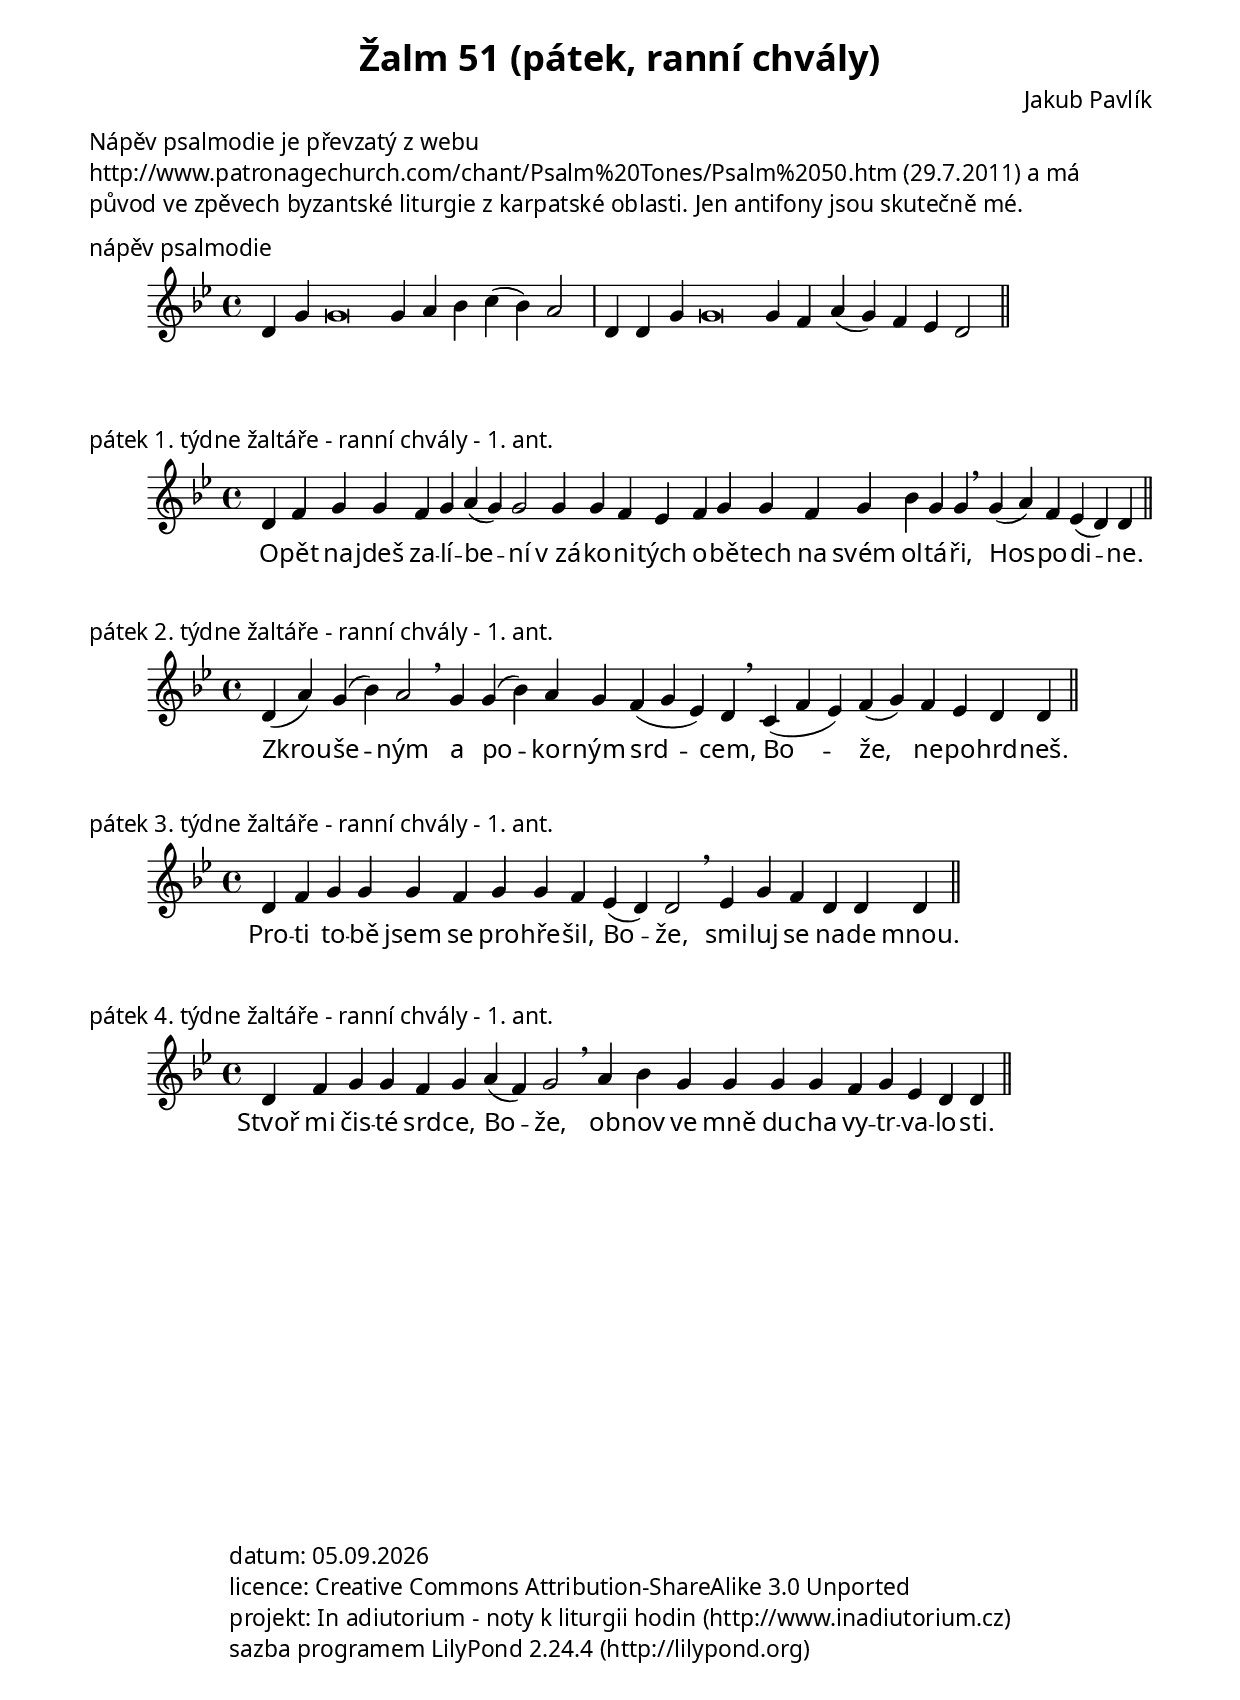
\version "2.12.3"

\header {
  title = "Žalm 51 (pátek, ranní chvály)"
  composer = "Jakub Pavlík"
}

\include "spolecne.ly"

\markup\wordwrap {
  Nápěv psalmodie je převzatý z webu
  \with-url #"http://www.patronagechurch.com/chant/Psalm%20Tones/Psalm%2050.htm" {
    http://www.patronagechurch.com/chant/Psalm%20Tones/Psalm%2050.htm
  } (29.7.2011) a má původ ve zpěvech byzantské liturgie z karpatské
  oblasti. Jen antifony jsou skutečně mé.
}

\score {
  \relative c' {
    \key g\minor
    \cadenzaOn
    d4 g g\breve g4 a bes c( bes) a2 \bar "|"
    d,4 d g g\breve g4 f a( g) f es d2 \bar "||"
  }
  \header {
    piece = "nápěv psalmodie"
  }
}

\score {
  \relative c' {
    \key g\minor
    \cadenzaOn
    d4 f g g f g a( g) g2 g4 g f es f g g f g bes g g \breathe g( a) f es( d) d \bar "||"
  }
  \addlyrics {
    O -- pět na -- jdeš za -- lí -- be -- ní v_zá -- ko -- ni -- tých
    o -- bě -- tech na svém ol -- tá -- ři, Hos -- po -- di -- ne.
  }
  \header {
    piece = "pátek 1. týdne žaltáře - ranní chvály - 1. ant."
  }
}

\score {
  \relative c' {
    \key g\minor
    \cadenzaOn
    d4( a') g( bes) a2 \breathe
    g4 g( bes) a g f( g es) d \breathe
    c( f es) f( g) f es d d \bar "||"
  }
  \addlyrics {
    Zkrou -- še -- ným a po -- kor -- ným srd -- cem,
    Bo -- že, ne -- po -- hrd -- neš.
  }
  \header {
    piece = "pátek 2. týdne žaltáře - ranní chvály - 1. ant."
  }
}

\score {
  \relative c' {
    \key g\minor
    \cadenzaOn
    d4 f g g g f g g f es( d) d2 \breathe
    es4 g f d d d \bar "||"
  }
  \addlyrics {
    Pro -- ti to -- bě jsem se pro -- hře -- šil, Bo -- že,
    smi -- luj se na -- de mnou.
  }
  \header {
    piece = "pátek 3. týdne žaltáře - ranní chvály - 1. ant."
  }
}

\score {
  \relative c' {
    \key g\minor
    \cadenzaOn
    d4 f g g f g a( f) g2 \breathe
    a4 bes g g g g f g es d d \bar "||"
  }
  \addlyrics {
    Stvoř mi čis -- té srd -- ce, Bo -- že,
    ob -- nov ve mně du -- cha vy -- tr -- va -- lo -- sti.
  }
  \header {
    piece = "pátek 4. týdne žaltáře - ranní chvály - 1. ant."
  }
}